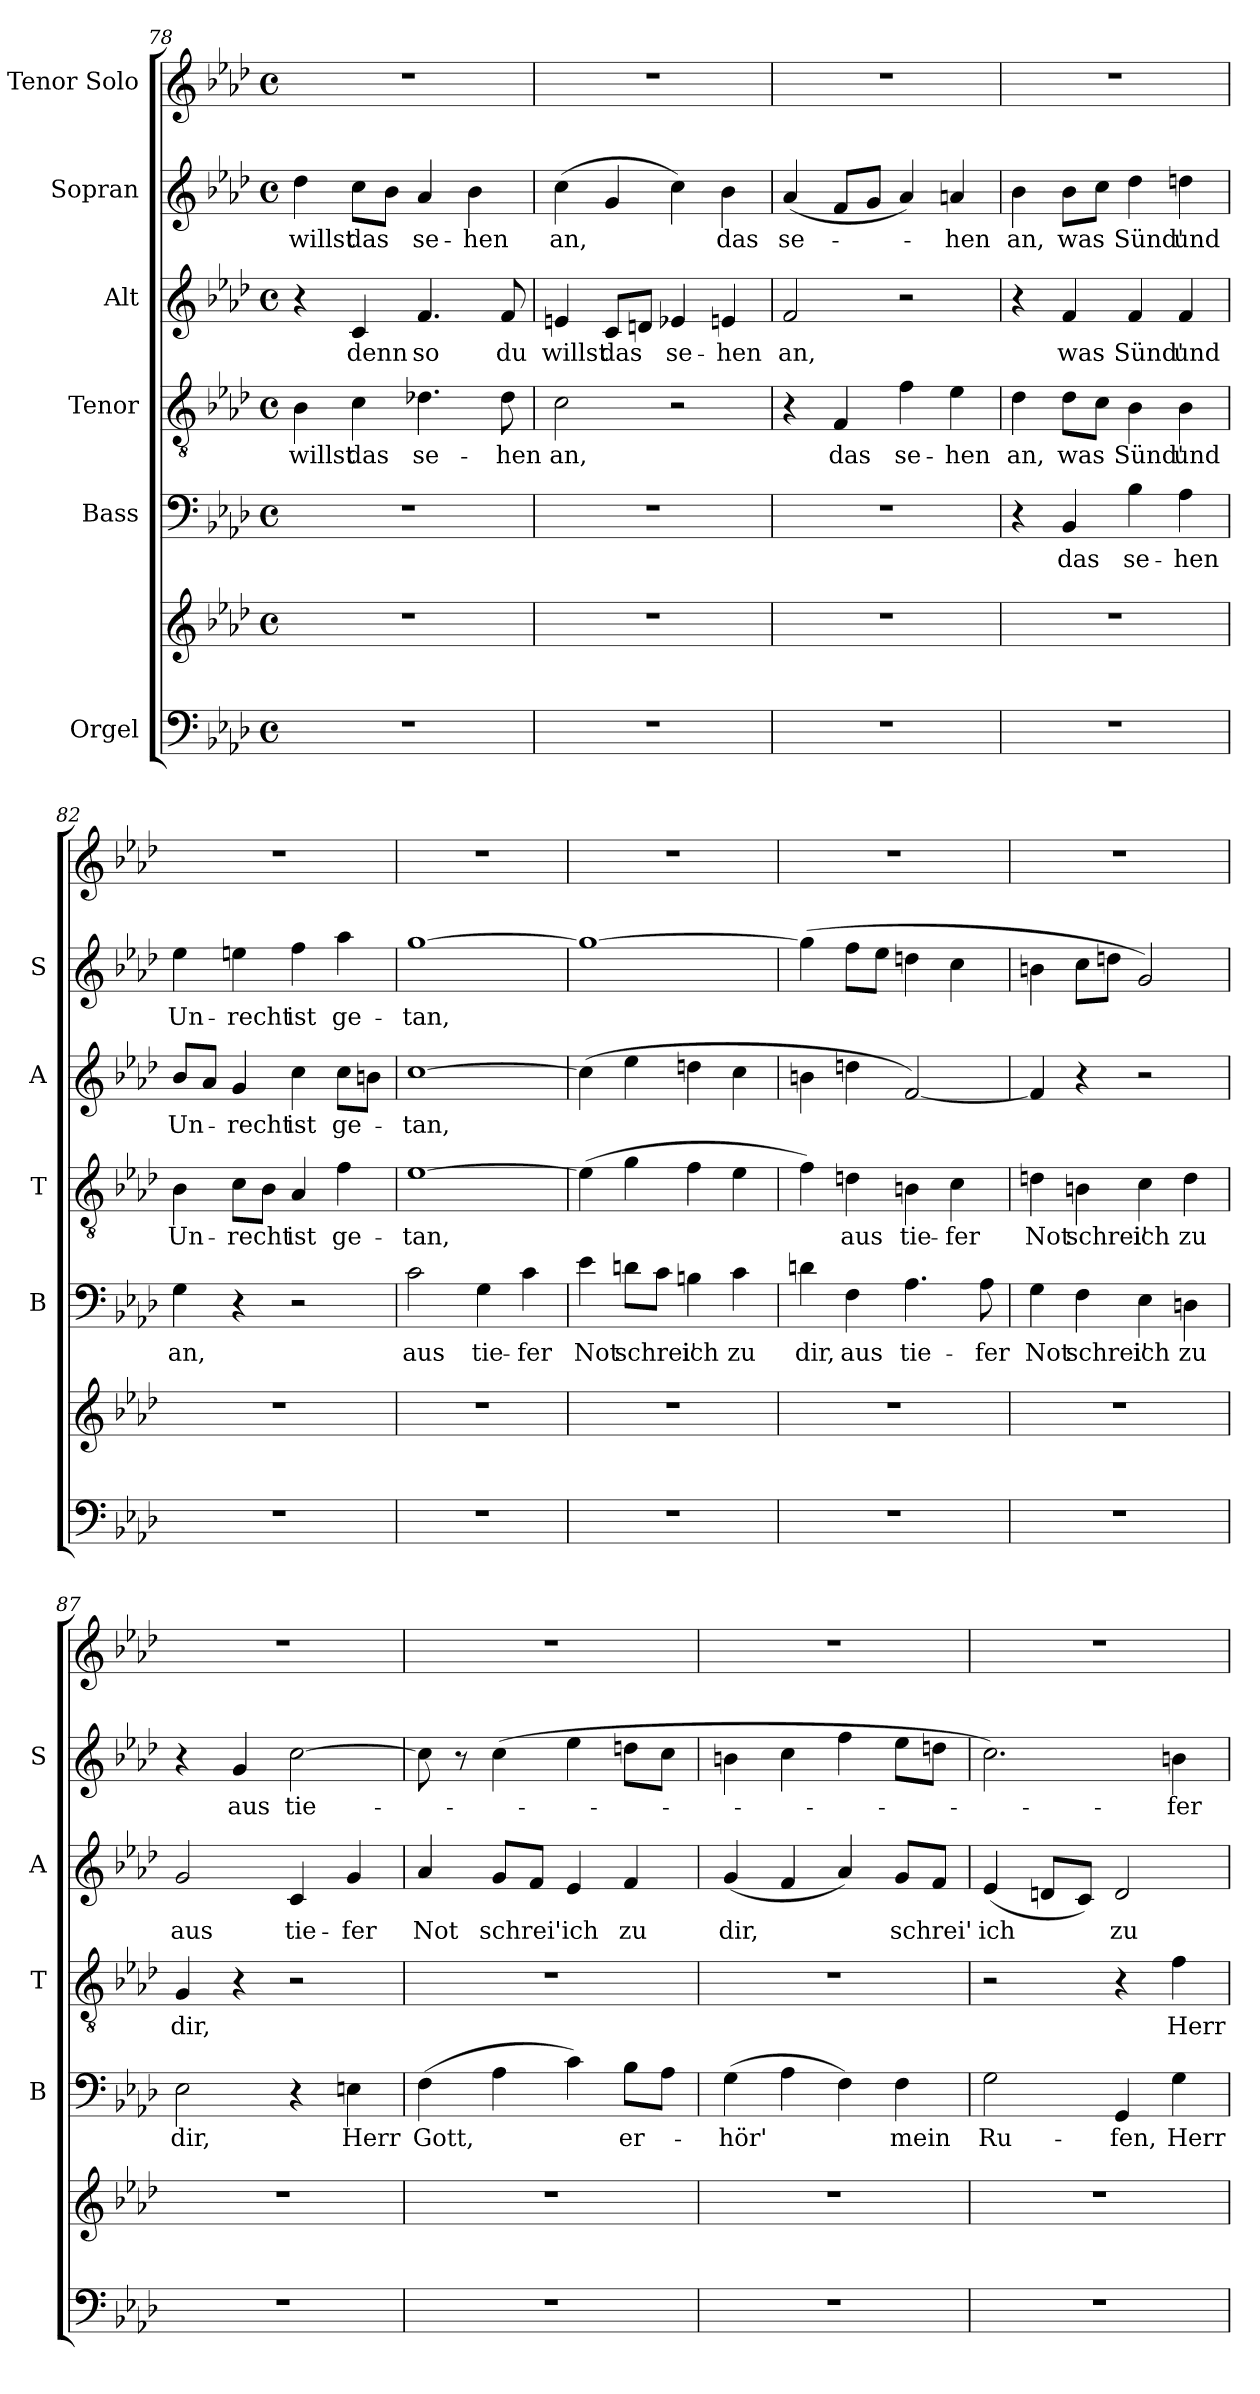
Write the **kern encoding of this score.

**kern	**kern	**kern	**text	**kern	**text	**kern	**text	**kern	**text	**kern
*part6	*part6	*part5	*part5	*part4	*part4	*part3	*part3	*part2	*part2	*part1
*staff7	*staff6	*staff5	*staff5	*staff4	*staff4	*staff3	*staff3	*staff2	*staff2	*staff1
*I"Orgel	*	*I"Bass	*	*I"Tenor	*	*I"Alt	*	*I"Sopran	*	*I"Tenor Solo
*	*	*I'B	*	*I'T	*	*I'A	*	*I'S	*	*
*clefF4	*clefG2	*clefF4	*	*clefGv2	*	*clefG2	*	*clefG2	*	*clefG2
*k[b-e-a-d-]	*k[b-e-a-d-]	*k[b-e-a-d-]	*	*k[b-e-a-d-]	*	*k[b-e-a-d-]	*	*k[b-e-a-d-]	*	*k[b-e-a-d-]
*M4/4	*M4/4	*M4/4	*	*M4/4	*	*M4/4	*	*M4/4	*	*M4/4
*met(c)	*met(c)	*met(c)	*	*met(c)	*	*met(c)	*	*met(c)	*	*met(c)
=78	=78	=78	=78	=78	=78	=78	=78	=78	=78	=78
!	!	!	!	!	!LO:LY:b	!	!	!	!LO:LY:b	!
1r	1r	1r	.	4B-\	willst	4r	.	4dd-\	willst	1r
!	!	!	!	!	!LO:LY:b	!	!LO:LY:b	!	!LO:LY:b	!
.	.	.	.	4c\	das	4c/	denn	8cc\L	das	.
.	.	.	.	.	.	.	.	8b-\J	.	.
!	!	!	!	!	!LO:LY:b	!	!LO:LY:b	!	!LO:LY:b	!
.	.	.	.	4.d-X\	se-	4.f/	so	4a-/	se-	.
!	!	!	!	!	!	!	!	!	!LO:LY:b	!
.	.	.	.	.	.	.	.	4b-\	-hen	.
!	!	!	!	!	!LO:LY:b	!	!LO:LY:b	!	!	!
.	.	.	.	8d-\	-hen	8f/	du	.	.	.
!!LO:PB:g=z
=79	=79	=79	=79	=79	=79	=79	=79	=79	=79	=79
!	!	!	!	!	!LO:LY:b	!	!LO:LY:b	!	!LO:LY:b	!
1r	1r	1r	.	2c\	an,	4en/	willst	(>4cc\	an,	1r
!	!	!	!	!	!	!	!LO:LY:b	!	!	!
.	.	.	.	.	.	8c/L	das	4g/	.	.
.	.	.	.	.	.	8dn/J	.	.	.	.
!	!	!	!	!	!	!	!LO:LY:b	!	!	!
.	.	.	.	2r	.	4e-X/	se-	4cc\)	.	.
!	!	!	!	!	!	!	!LO:LY:b	!	!LO:LY:b	!
.	.	.	.	.	.	4en/	-hen	4b-\	das	.
=80	=80	=80	=80	=80	=80	=80	=80	=80	=80	=80
!	!	!	!	!	!	!	!LO:LY:b	!	!LO:LY:b	!
1r	1r	1r	.	4r	.	2f/	an,	(<4a-/	se-	1r
!	!	!	!	!	!LO:LY:b	!	!	!	!	!
.	.	.	.	4F/	das	.	.	8f/L	.	.
.	.	.	.	.	.	.	.	8g/J	.	.
!	!	!	!	!	!LO:LY:b	!	!	!	!	!
.	.	.	.	4f\	se-	2r	.	4a-/)	.	.
!	!	!	!	!	!LO:LY:b	!	!	!	!LO:LY:b	!
.	.	.	.	4e-\	-hen	.	.	4an/	-hen	.
=81	=81	=81	=81	=81	=81	=81	=81	=81	=81	=81
!	!	!	!	!	!LO:LY:b	!	!	!	!LO:LY:b	!
1r	1r	4r	.	4d-\	an,	4r	.	4b-\	an,	1r
!	!	!	!LO:LY:b	!	!LO:LY:b	!	!LO:LY:b	!	!LO:LY:b	!
.	.	4BB-/	das	8d-\L	was	4f/	was	8b-\L	was	.
.	.	.	.	8c\J	.	.	.	8cc\J	.	.
!	!	!	!LO:LY:b	!	!LO:LY:b	!	!LO:LY:b	!	!LO:LY:b	!
.	.	4B-\	se-	4B-\	Sünd'	4f/	Sünd'	4dd-\	Sünd'	.
!	!	!	!LO:LY:b	!	!LO:LY:b	!	!LO:LY:b	!	!LO:LY:b	!
.	.	4A-\	-hen	4B-\	und	4f/	und	4ddn\	und	.
=82	=82	=82	=82	=82	=82	=82	=82	=82	=82	=82
!	!	!	!LO:LY:b	!	!LO:LY:b	!	!LO:LY:b	!	!LO:LY:b	!
1r	1r	4G\	an,	4B-\	Un-	8b-/L	Un-	4ee-\	Un-	1r
.	.	.	.	.	.	8a-/J	.	.	.	.
!	!	!	!	!	!LO:LY:b	!	!LO:LY:b	!	!LO:LY:b	!
.	.	4r	.	8c\L	-recht	4g/	-recht	4een\	-recht	.
.	.	.	.	8B-\J	.	.	.	.	.	.
!	!	!	!	!	!LO:LY:b	!	!LO:LY:b	!	!LO:LY:b	!
.	.	2r	.	4A-/	ist	4cc\	ist	4ff\	ist	.
!	!	!	!	!	!LO:LY:b	!	!LO:LY:b	!	!LO:LY:b	!
.	.	.	.	4f\	ge-	8cc\L	ge-	4aa-\	ge-	.
.	.	.	.	.	.	8bn\J	.	.	.	.
!!LO:LB:g=z
=83	=83	=83	=83	=83	=83	=83	=83	=83	=83	=83
!	!	!	!LO:LY:b	!	!LO:LY:b	!	!LO:LY:b	!	!LO:LY:b	!
1r	1r	2c\	aus	[1e-	-tan,	[1cc	-tan,	[1gg	-tan,	1r
!	!	!	!LO:LY:b	!	!	!	!	!	!	!
.	.	4G\	tie-	.	.	.	.	.	.	.
!	!	!	!LO:LY:b	!	!	!	!	!	!	!
.	.	4c\	-fer	.	.	.	.	.	.	.
=84	=84	=84	=84	=84	=84	=84	=84	=84	=84	=84
!	!	!	!LO:LY:b	!	!	!	!	!	!	!
1r	1r	4e-\	Not	(>4e-\]	.	(>4cc\]	.	1gg_	.	1r
!	!	!	!LO:LY:b	!	!	!	!	!	!	!
.	.	8dn\L	schrei'	4g\	.	4ee-\	.	.	.	.
.	.	8c\J	.	.	.	.	.	.	.	.
!	!	!	!LO:LY:b	!	!	!	!	!	!	!
.	.	4Bn\	ich	4f\	.	4ddn\	.	.	.	.
!	!	!	!LO:LY:b	!	!	!	!	!	!	!
.	.	4c\	zu	4e-\	.	4cc\	.	.	.	.
=85	=85	=85	=85	=85	=85	=85	=85	=85	=85	=85
!	!	!	!LO:LY:b	!	!	!	!	!	!	!
1r	1r	4dn\	dir,	4f\)	.	4bn\	.	(>4gg\]	.	1r
!	!	!	!LO:LY:b	!	!LO:LY:b	!	!	!	!	!
.	.	4F\	aus	4dn\	aus	4ddn\	.	8ff\L	.	.
.	.	.	.	.	.	.	.	8ee-\J	.	.
!	!	!	!LO:LY:b	!	!LO:LY:b	!	!	!	!	!
.	.	4.A-\	tie-	4Bn\	tie-	[2f/)	.	4ddn\	.	.
!	!	!	!	!	!LO:LY:b	!	!	!	!	!
.	.	.	.	4c\	-fer	.	.	4cc\	.	.
!	!	!	!LO:LY:b	!	!	!	!	!	!	!
.	.	8A-\	-fer	.	.	.	.	.	.	.
=86	=86	=86	=86	=86	=86	=86	=86	=86	=86	=86
!	!	!	!LO:LY:b	!	!LO:LY:b	!	!	!	!	!
1r	1r	4G\	Not	4dn\	Not	4f/]	.	4bn\	.	1r
!	!	!	!LO:LY:b	!	!LO:LY:b	!	!	!	!	!
.	.	4F\	schrei'	4Bn\	schrei'	4r	.	8cc\L	.	.
.	.	.	.	.	.	.	.	8ddn\J	.	.
!	!	!	!LO:LY:b	!	!LO:LY:b	!	!	!	!	!
.	.	4E-\	ich	4c\	ich	2r	.	2g/)	.	.
!	!	!	!LO:LY:b	!	!LO:LY:b	!	!	!	!	!
.	.	4Dn\	zu	4d\	zu	.	.	.	.	.
=87	=87	=87	=87	=87	=87	=87	=87	=87	=87	=87
!	!	!	!LO:LY:b	!	!LO:LY:b	!	!LO:LY:b	!	!	!
1r	1r	2E-\	dir,	4G/	dir,	2g/	aus	4r	.	1r
!	!	!	!	!	!	!	!	!	!LO:LY:b	!
.	.	.	.	4r	.	.	.	4g/	aus	.
!	!	!	!	!	!	!	!LO:LY:b	!	!LO:LY:b	!
.	.	4r	.	2r	.	4c/	tie-	[2cc\	tie-	.
!	!	!	!LO:LY:b	!	!	!	!LO:LY:b	!	!	!
.	.	4En\	Herr	.	.	4g/	-fer	.	.	.
!!LO:PB:g=z
=88	=88	=88	=88	=88	=88	=88	=88	=88	=88	=88
!	!	!	!LO:LY:b	!	!	!	!LO:LY:b	!	!	!
1r	1r	(>4F\	Gott,	1r	.	4a-/	Not	8cc\]	.	1r
.	.	.	.	.	.	.	.	8r	.	.
!	!	!	!	!	!	!	!LO:LY:b	!	!	!
.	.	4A-\	.	.	.	8g/L	schrei'	(>4cc\	.	.
.	.	.	.	.	.	8f/J	.	.	.	.
!	!	!	!	!	!	!	!LO:LY:b	!	!	!
.	.	4c\)	.	.	.	4e-/	ich	4ee-\	.	.
!	!	!	!LO:LY:b	!	!	!	!LO:LY:b	!	!	!
.	.	8B-\L	er-	.	.	4f/	zu	8ddn\L	.	.
.	.	8A-\J	.	.	.	.	.	8cc\J	.	.
=89	=89	=89	=89	=89	=89	=89	=89	=89	=89	=89
!	!	!	!LO:LY:b	!	!	!	!LO:LY:b	!	!	!
1r	1r	(>4G\	-hör'	1r	.	(<4g/	dir,	4bn\	.	1r
.	.	4A-\	.	.	.	4f/	.	4cc\	.	.
.	.	4F\)	.	.	.	4a-/)	.	4ff\	.	.
!	!	!	!LO:LY:b	!	!	!	!LO:LY:b	!	!	!
.	.	4F\	mein	.	.	8g/L	schrei'	8ee-\L	.	.
.	.	.	.	.	.	8f/J	.	8ddn\J	.	.
=90	=90	=90	=90	=90	=90	=90	=90	=90	=90	=90
!	!	!	!LO:LY:b	!	!	!	!LO:LY:b	!	!	!
1r	1r	2G\	Ru-	2r	.	(<4e-/	ich	2.cc\)	.	1r
.	.	.	.	.	.	8dn/L	.	.	.	.
.	.	.	.	.	.	8c/J)	.	.	.	.
!	!	!	!LO:LY:b	!	!	!	!LO:LY:b	!	!	!
.	.	4GG/	-fen,	4r	.	2d/	zu	.	.	.
!	!	!	!LO:LY:b	!	!LO:LY:b	!	!	!	!LO:LY:b	!
.	.	4G\	Herr	4f\	Herr	.	.	4bn\	-fer	.
=	=	=	=	=	=	=	=	=	=	=
*-	*-	*-	*-	*-	*-	*-	*-	*-	*-	*-
